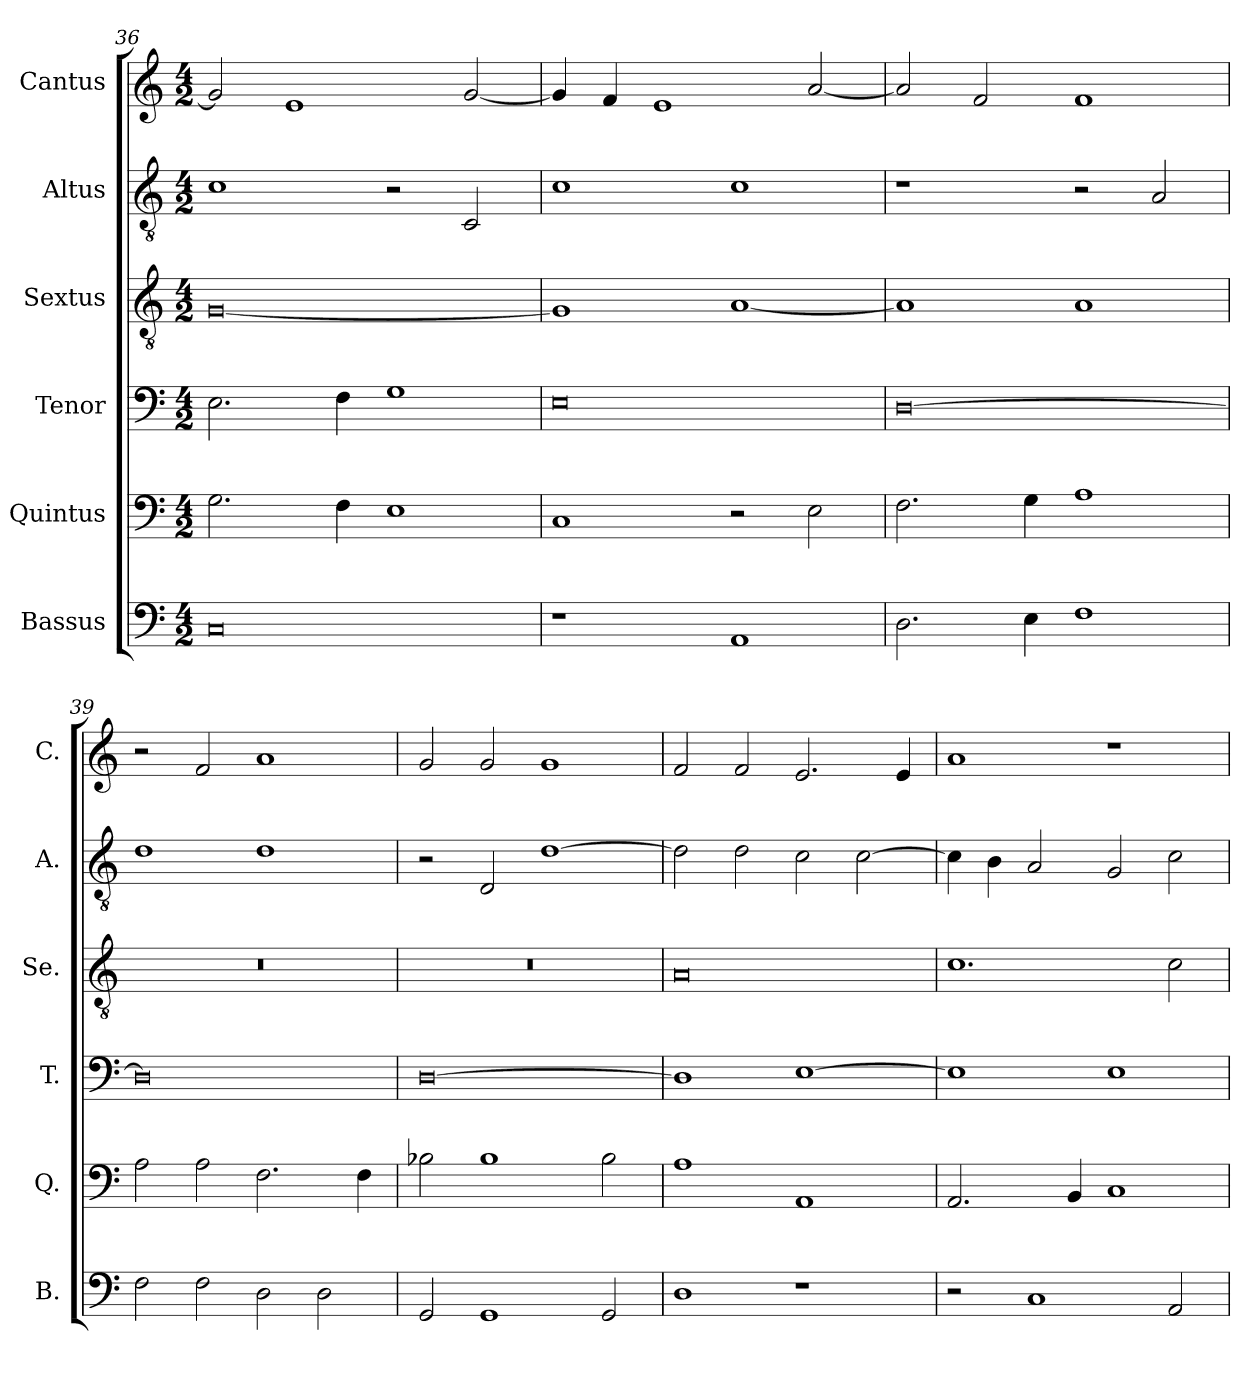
**kern	**kern	**kern	**kern	**kern	**kern
*part6	*part5	*part4	*part3	*part2	*part1
*staff6	*staff5	*staff4	*staff3	*staff2	*staff1
*I"Bassus	*I"Quintus	*I"Tenor	*I"Sextus	*I"Altus	*I"Cantus
*I'B.	*I'Q.	*I'T.	*I'Se.	*I'A.	*I'C.
*clefF4	*clefF4	*clefF4	*clefGv2	*clefGv2	*clefG2
*k[]	*k[]	*k[]	*k[]	*k[]	*k[]
*M4/2	*M4/2	*M4/2	*M4/2	*M4/2	*M4/2
=36	=36	=36	=36	=36	=36
0C	2.G\	2.E\	[0G	1c	2g/]
.	.	.	.	.	1e
.	4F\	4F\	.	.	.
.	1E	1G	.	2r	.
.	.	.	.	2C/	[2g/
=37	=37	=37	=37	=37	=37
1r	1C	0E	1G]	1c	4g/]
.	.	.	.	.	4f/
.	.	.	.	.	1e
1AA	2r	.	[1A	1c	.
.	2E\	.	.	.	[2a/
=38	=38	=38	=38	=38	=38
2.D\	2.F\	[0D	1A]	1r	2a/]
.	.	.	.	.	2f/
4E\	4G\	.	.	.	.
1F	1A	.	1A	2r	1f
.	.	.	.	2A/	.
=39	=39	=39	=39	=39	=39
2F\	2A\	0D]	0r	1d	2r
2F\	2A\	.	.	.	2f/
2D\	2.F\	.	.	1d	1a
2D\	.	.	.	.	.
.	4F\	.	.	.	.
!!LO:PB:g=z
=40	=40	=40	=40	=40	=40
2GG/	2B-X\	[0D	0r	2r	2g/
1GG	1B-	.	.	2D/	2g/
.	.	.	.	[1d	1g
2GG/	2B-\	.	.	.	.
=41	=41	=41	=41	=41	=41
1D	1A	1D]	0A	2d\]	2f/
.	.	.	.	2d\	2f/
1r	1AA	[1E	.	2c\	2.e/
.	.	.	.	[2c\	.
.	.	.	.	.	4e/
=42	=42	=42	=42	=42	=42
2r	2.AA/	1E]	1.c	4c\]	1a
.	.	.	.	4B\	.
1C	.	.	.	2A/	.
.	4BB/	.	.	.	.
.	1C	1E	.	2G/	1r
2AA/	.	.	2c\	2c\	.
=	=	=	=	=	=
*-	*-	*-	*-	*-	*-
